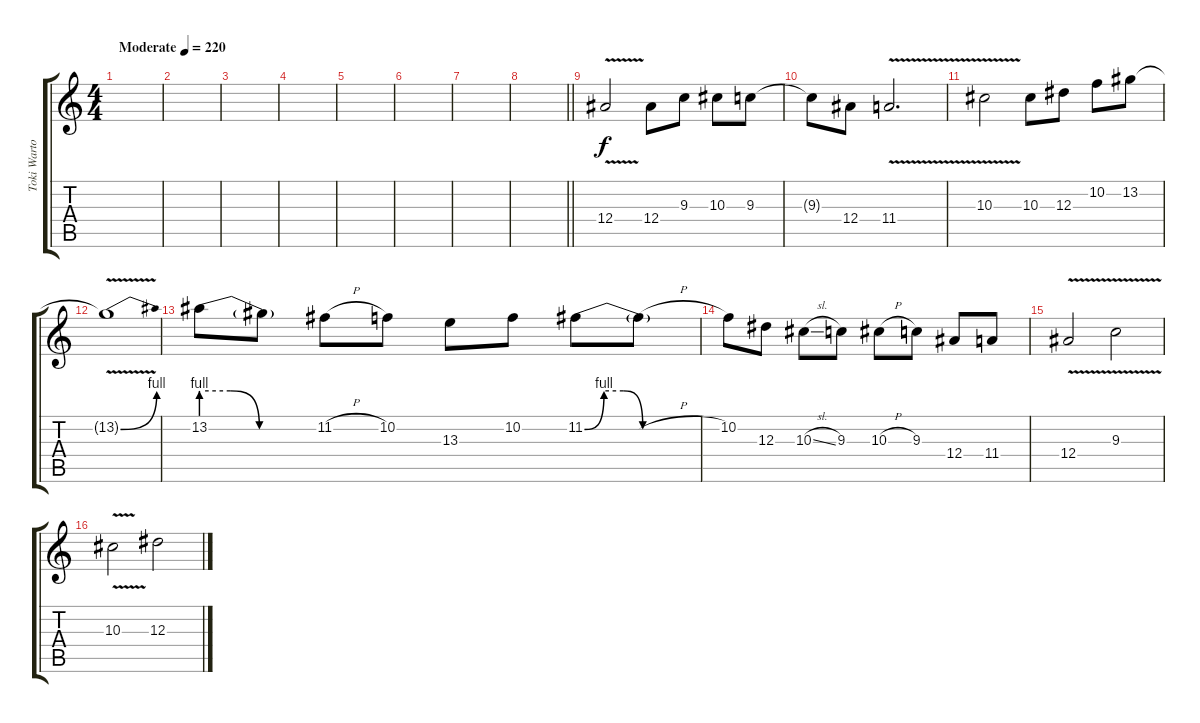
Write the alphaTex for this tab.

\track ("Toki Wartooth (Rhythm Guitar)" "Toki Warto") {instrument distortionguitar}
\staff {score tabs}
\tuning (C4 G3 Eb3 Bb2 F2 C2) {hide}
\ts (4 4)
\tempo (220 "Moderate")
\clef g2
\ks c
|
|
|
|
|
|
|
\barLineRight lightlight
|
12.4{v}.2 12.4.8 9.3.8 10.3.8 9.3.8 |
9.3{t}.8 12.4.8 11.4{v}.2{d} |
10.3{v}.2 10.3.8 12.3.8 10.2.8 13.2.8 |
13.2{be (bend 0 0 60 4) v t}.1 |
13.2{be (custom 0 4 15 4 30 0 60 0)}.8 13.2{t}.8 11.2{h}.8 10.2.8 13.3.8 10.2.8 11.2{be (custom 0 0 10 4 20 4 30 0 60 0)}.8 11.2{h t}.8 |
10.2.8 12.3.8 10.3{sl}.8 9.3.8 10.3{h}.8 9.3.8 12.4.8 11.4.8 |
12.4{v}.2 9.3{v}.2 |
10.3{v}.2 12.3.2
